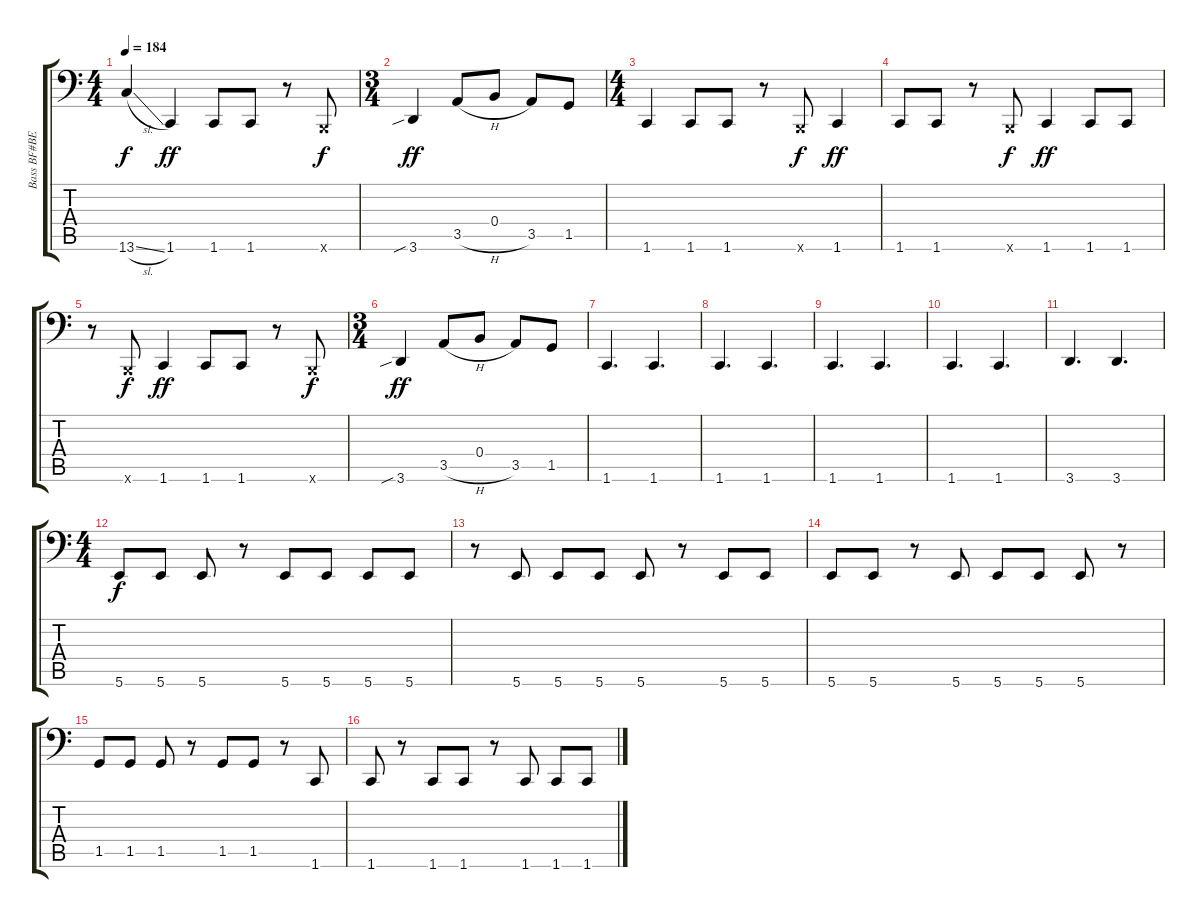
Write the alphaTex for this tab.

\track ("Bass BF#BEGC" "Bass BF#BE") {instrument electricbassfinger}
\staff {score tabs}
\tuning (C3 G2 E2 B1 Gb1 B0) {hide}
\ts (4 4)
\tempo 184
\clef f4
\ks c
13.6{sl t}.4{dy f} 1.6.4{dy ff} 1.6.8 1.6.8 r.8 0.6{x}.8{dy f} |
\ts (3 4)
3.6{sib}.4{dy ff} 3.5{h}.8 0.4.8 3.5.8 1.5.8 |
\ts (4 4)
1.6.4 1.6.8 1.6.8 r.8 0.6{x}.8{dy f} 1.6.4{dy ff} |
1.6.8 1.6.8 r.8 0.6{x}.8{dy f} 1.6.4{dy ff} 1.6.8 1.6.8 |
r.8 0.6{x}.8{dy f} 1.6.4{dy ff} 1.6.8 1.6.8 r.8 0.6{x}.8{dy f} |
\ts (3 4)
3.6{sib}.4{dy ff} 3.5{h}.8 0.4.8 3.5.8 1.5.8 |
1.6.4{d} 1.6.4{d} |
1.6.4{d} 1.6.4{d} |
1.6.4{d} 1.6.4{d} |
1.6.4{d} 1.6.4{d} |
3.6.4{d} 3.6.4{d} |
\ts (4 4)
5.6.8{dy f} 5.6.8 5.6.8 r.8 5.6.8 5.6.8 5.6.8 5.6.8 |
r.8 5.6.8 5.6.8 5.6.8 5.6.8 r.8 5.6.8 5.6.8 |
5.6.8 5.6.8 r.8 5.6.8 5.6.8 5.6.8 5.6.8 r.8 |
1.5.8 1.5.8 1.5.8 r.8 1.5.8 1.5.8 r.8 1.6.8 |
1.6.8 r.8 1.6.8 1.6.8 r.8 1.6.8 1.6.8 1.6.8
